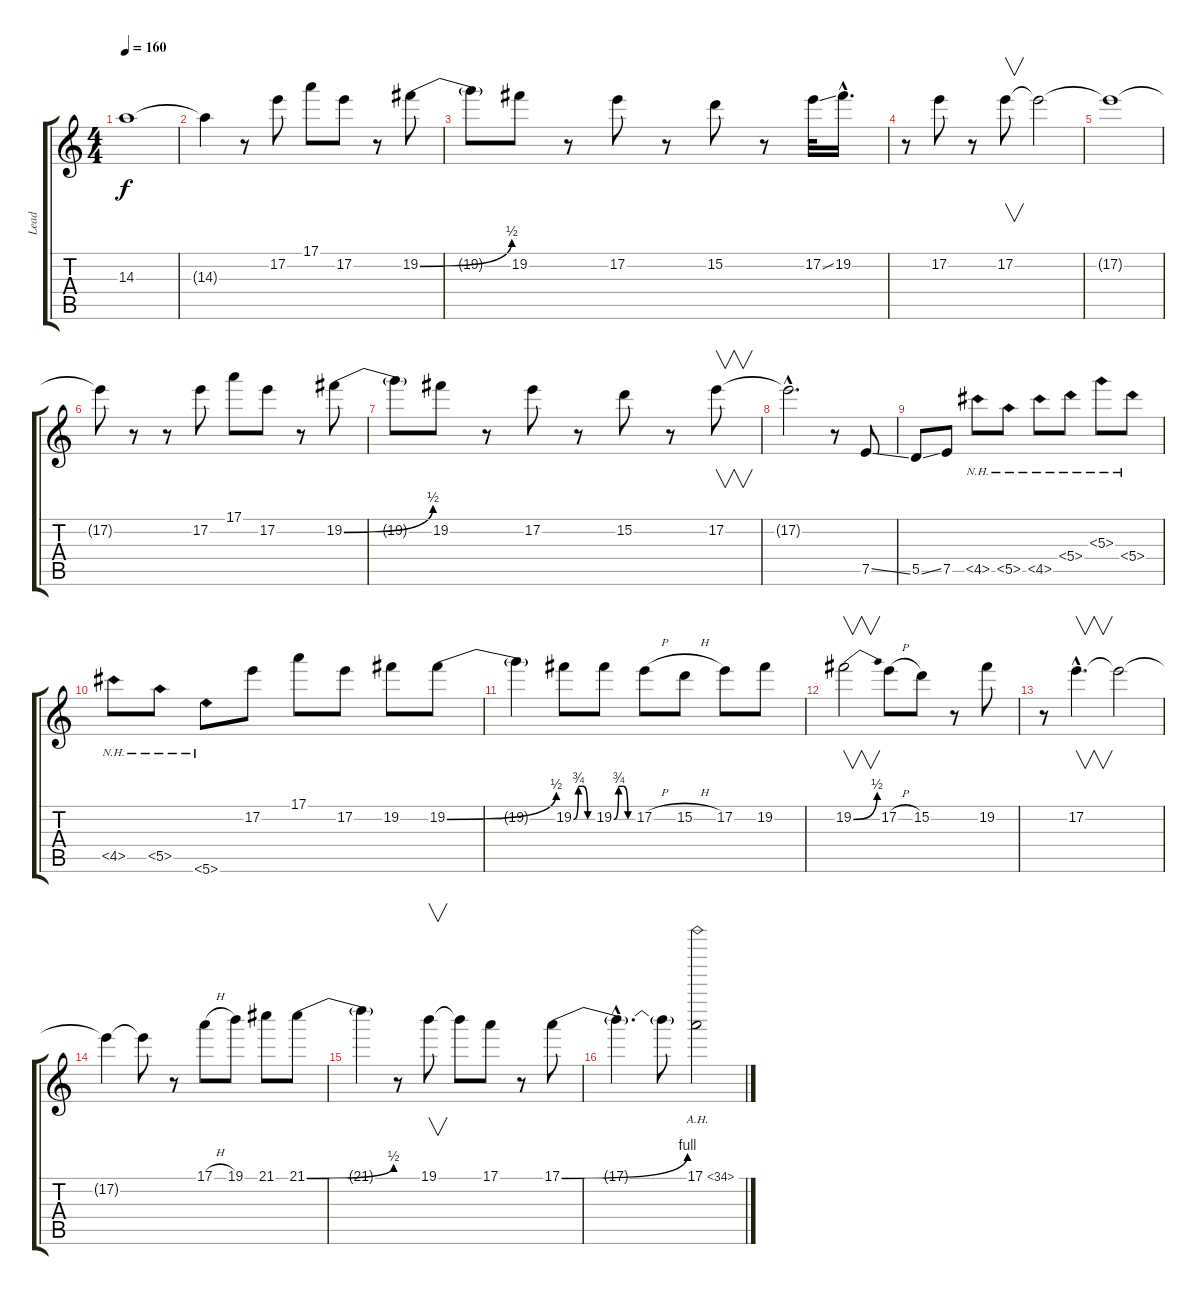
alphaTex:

\track ("Lead" "Lead") {instrument distortionguitar}
\staff {score tabs}
\tuning (E4 B3 G3 D3 A2 E2) {hide}
\ts (4 4)
\tempo 160
\clef g2
\ks c
14.3{t}.1{dy f} |
14.3{t}.4 r.8 17.2.8 17.1.8 17.2.8 r.8 19.2{be (bend 0 0 60 2)}.8 |
19.2{t}.8 19.2.8 r.8 17.2.8 r.8 15.2.8 r.8 17.2{ss}.32 19.2{hac}.16{d} |
r.8 17.2.8 r.8 17.2.8{v} 17.2{t}.2 |
17.2{t}.1 |
17.2{t}.8 r.8 r.8 17.2.8 17.1.8 17.2.8 r.8 19.2{be (bend 0 0 60 2)}.8 |
19.2{t}.8 19.2.8 r.8 17.2.8 r.8 15.2.8 r.8 17.2.8{v} |
17.2{hac t}.2{d} r.8 7.5{ss}.8 |
5.5{ss}.8 7.5.8 4.5{nh}.8 5.5{nh}.8 4.5{nh}.8 5.4{nh}.8 5.3{nh}.8 5.4{nh}.8 |
4.5{nh}.8 5.5{nh}.8 5.6{nh}.8 17.2.8 17.1.8 17.2.8 19.2.8 19.2{be (bend 0 0 60 2)}.8 |
19.2{t}.4 19.2{be (custom 0 0 15 3 30 3 45 0 60 0)}.8 19.2{be (custom 0 0 15 3 30 3 45 0 60 0)}.8 17.2{h}.8 15.2{h}.8 17.2.8 19.2.8 |
19.2{be (bend 0 0 60 2)}.2{v} 17.2{h}.8 15.2.8 r.8 19.2.8 |
r.8 17.2{hac}.4{v d} 17.2{t}.2 |
17.2{t}.4 17.2{t}.8 r.8 17.1{h}.8 19.1.8 21.1.8 21.1{be (bend 0 0 60 2)}.8 |
21.1{t}.4 r.8 19.1.8{v} 19.1{t}.8 17.1.8 r.8 17.1{be (bend 0 0 60 4)}.8 |
17.1{hac t}.4{d} 17.1{t}.8 17.1{ah 17}.2
